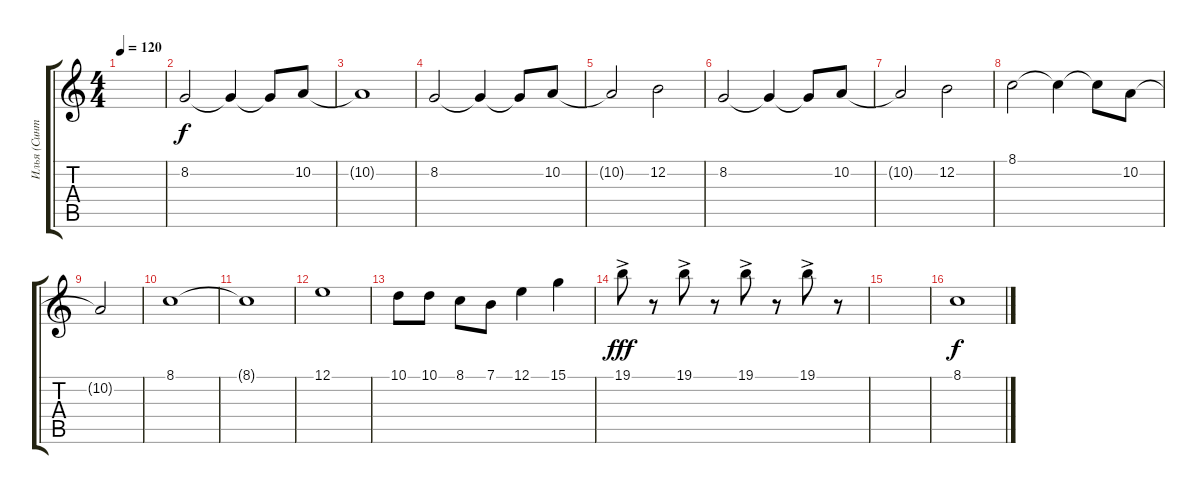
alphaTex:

\track ("Илья (Синтезатор)" "Илья (Синт") {instrument stringensemble1}
\staff {score tabs}
\tuning (E4 B3 G3 D3 A2 E2) {hide}
\ts (4 4)
\tempo 120
\clef g2
\ks c
|
8.2.2 8.2{t}.4 8.2{t}.8 10.2.8 |
10.2{t}.1 |
8.2.2 8.2{t}.4 8.2{t}.8 10.2.8 |
10.2{t}.2 12.2.2 |
8.2.2 8.2{t}.4 8.2{t}.8 10.2.8 |
10.2{t}.2 12.2.2 |
8.1.2 8.1{t}.4 8.1{t}.8 10.2.8 |
10.2{t}.2 |
8.1.1 |
8.1{t}.1 |
12.1.1 |
10.1.8 10.1.8 8.1.8 7.1.8 12.1.4 15.1.4 |
19.1{ac}.8{dy fff} r.8 19.1{ac}.8 r.8 19.1{ac}.8 r.8 19.1{ac}.8 r.8 |
|
8.1.1{dy f}
